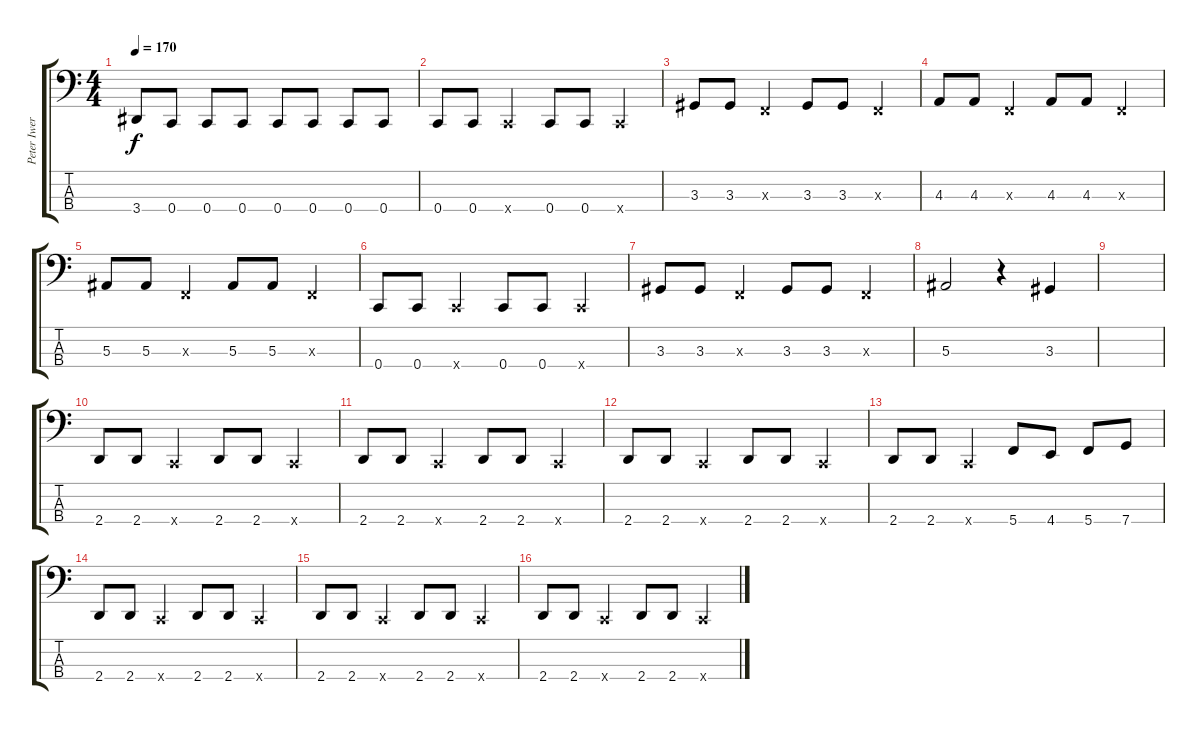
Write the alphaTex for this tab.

\track ("Peter Iwers" "Peter Iwer") {instrument electricbasspick}
\staff {score tabs}
\tuning (Eb2 Bb1 F1 C1) {hide}
\ts (4 4)
\tempo 170
\clef f4
\ks c
3.4{t}.8{dy f} 0.4.8 0.4.8 0.4.8 0.4.8 0.4.8 0.4.8 0.4.8 |
0.4.8 0.4.8 0.4{x}.4 0.4.8 0.4.8 0.4{x}.4 |
3.3.8 3.3.8 0.3{x}.4 3.3.8 3.3.8 0.3{x}.4 |
4.3.8 4.3.8 0.3{x}.4 4.3.8 4.3.8 0.3{x}.4 |
5.3.8 5.3.8 0.3{x}.4 5.3.8 5.3.8 0.3{x}.4 |
0.4.8 0.4.8 0.4{x}.4 0.4.8 0.4.8 0.4{x}.4 |
3.3.8 3.3.8 0.3{x}.4 3.3.8 3.3.8 0.3{x}.4 |
5.3.2 r.4 3.3.4 |
|
2.4.8 2.4.8 0.4{x}.4 2.4.8 2.4.8 0.4{x}.4 |
2.4.8 2.4.8 0.4{x}.4 2.4.8 2.4.8 0.4{x}.4 |
2.4.8 2.4.8 0.4{x}.4 2.4.8 2.4.8 0.4{x}.4 |
2.4.8 2.4.8 0.4{x}.4 5.4.8 4.4.8 5.4.8 7.4.8 |
2.4.8 2.4.8 0.4{x}.4 2.4.8 2.4.8 0.4{x}.4 |
2.4.8 2.4.8 0.4{x}.4 2.4.8 2.4.8 0.4{x}.4 |
2.4.8 2.4.8 0.4{x}.4 2.4.8 2.4.8 0.4{x}.4
